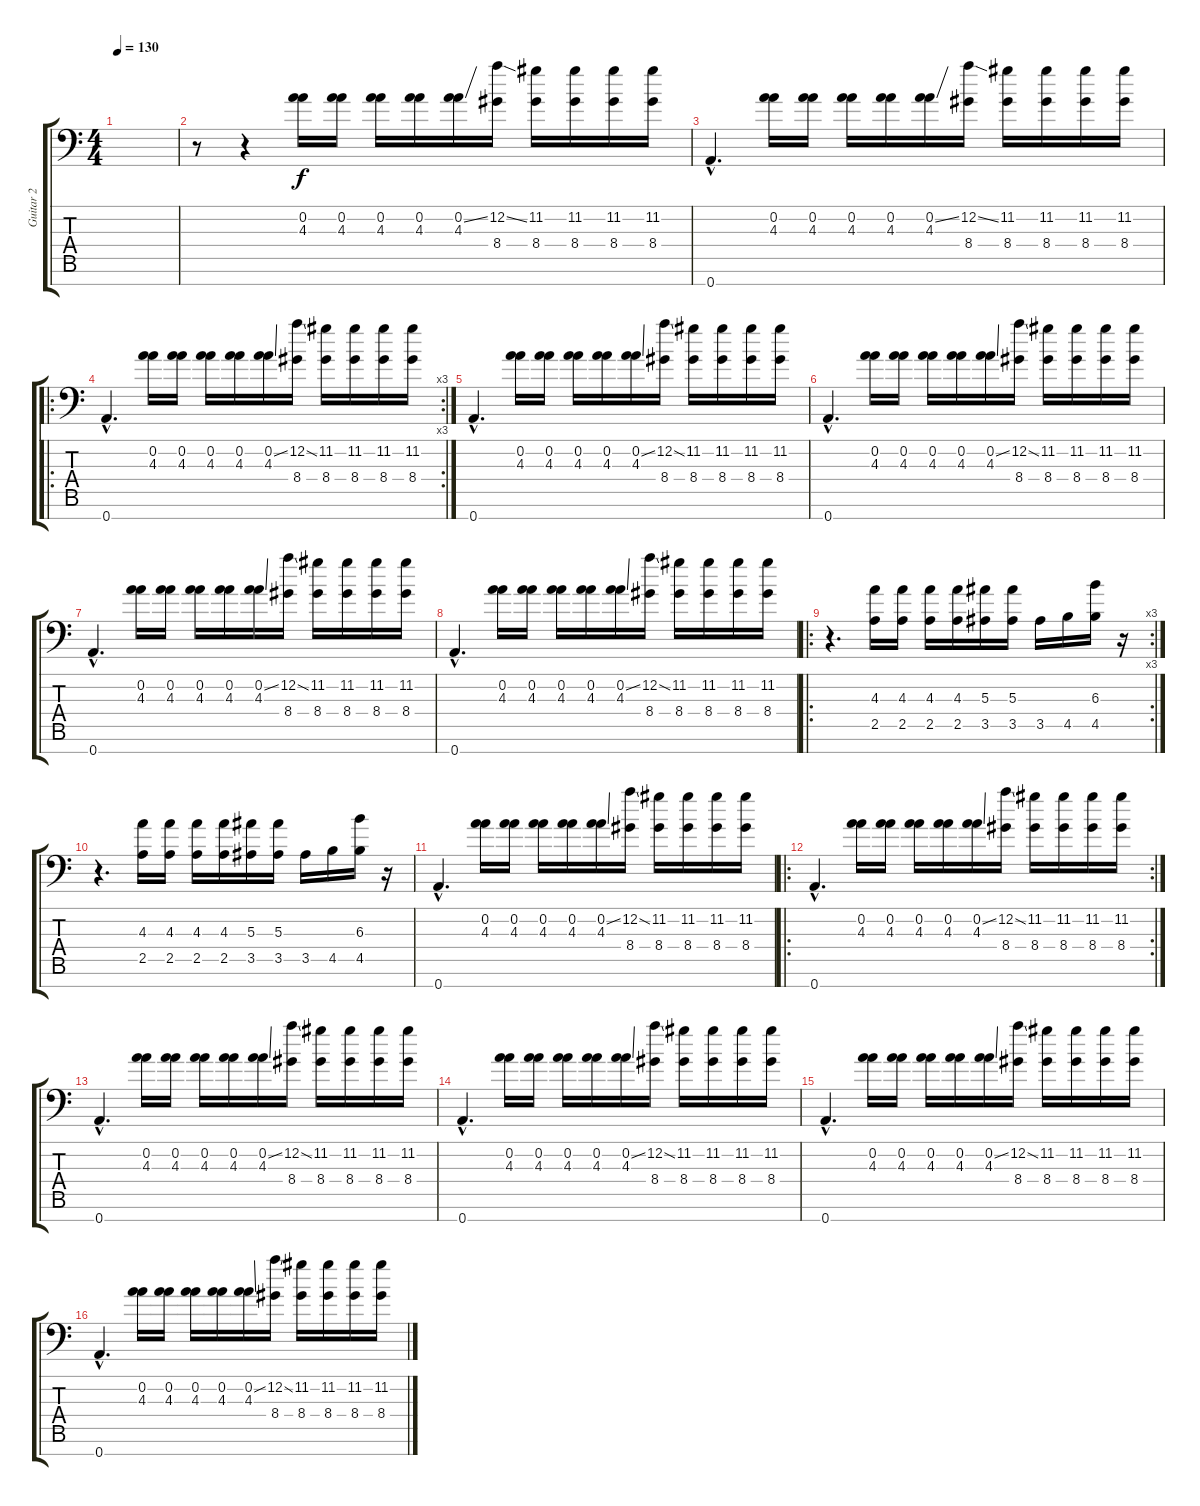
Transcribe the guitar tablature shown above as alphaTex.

\track ("Guitar 2" "Guitar 2") {instrument distortionguitar}
\staff {score tabs}
\tuning (D4 A3 F3 C3 G2 D2 A1) {hide}
\ts (4 4)
\tempo 130
\clef f4
\ks c
|
r.8 r.4 (0.2 4.3).16 (0.2 4.3).16 (0.2 4.3).16 (0.2 4.3).16 (0.2{ss} 4.3).16 (12.2{ss} 8.4).16 (11.2 8.4).16 (11.2 8.4).16 (11.2 8.4).16 (11.2 8.4).16 |
0.7{hac}.4{d} (0.2 4.3).16 (0.2 4.3).16 (0.2 4.3).16 (0.2 4.3).16 (0.2{ss} 4.3).16 (12.2{ss} 8.4).16 (11.2 8.4).16 (11.2 8.4).16 (11.2 8.4).16 (11.2 8.4).16 |
\ro
\rc 3
0.7{hac}.4{d} (0.2 4.3).16 (0.2 4.3).16 (0.2 4.3).16 (0.2 4.3).16 (0.2{ss} 4.3).16 (12.2{ss} 8.4).16 (11.2 8.4).16 (11.2 8.4).16 (11.2 8.4).16 (11.2 8.4).16 |
0.7{hac}.4{d} (0.2 4.3).16 (0.2 4.3).16 (0.2 4.3).16 (0.2 4.3).16 (0.2{ss} 4.3).16 (12.2{ss} 8.4).16 (11.2 8.4).16 (11.2 8.4).16 (11.2 8.4).16 (11.2 8.4).16 |
0.7{hac}.4{d} (0.2 4.3).16 (0.2 4.3).16 (0.2 4.3).16 (0.2 4.3).16 (0.2{ss} 4.3).16 (12.2{ss} 8.4).16 (11.2 8.4).16 (11.2 8.4).16 (11.2 8.4).16 (11.2 8.4).16 |
0.7{hac}.4{d} (0.2 4.3).16 (0.2 4.3).16 (0.2 4.3).16 (0.2 4.3).16 (0.2{ss} 4.3).16 (12.2{ss} 8.4).16 (11.2 8.4).16 (11.2 8.4).16 (11.2 8.4).16 (11.2 8.4).16 |
0.7{hac}.4{d} (0.2 4.3).16 (0.2 4.3).16 (0.2 4.3).16 (0.2 4.3).16 (0.2{ss} 4.3).16 (12.2{ss} 8.4).16 (11.2 8.4).16 (11.2 8.4).16 (11.2 8.4).16 (11.2 8.4).16 |
\ro
\rc 3
r.4{d} (4.3 2.5).16 (4.3 2.5).16 (4.3 2.5).16 (4.3 2.5).16 (5.3 3.5).16 (5.3 3.5).16 3.5.16 4.5.16 (6.3 4.5).16 r.16 |
r.4{d} (4.3 2.5).16 (4.3 2.5).16 (4.3 2.5).16 (4.3 2.5).16 (5.3 3.5).16 (5.3 3.5).16 3.5.16 4.5.16 (6.3 4.5).16 r.16 |
0.7{hac}.4{d} (0.2 4.3).16 (0.2 4.3).16 (0.2 4.3).16 (0.2 4.3).16 (0.2{ss} 4.3).16 (12.2{ss} 8.4).16 (11.2 8.4).16 (11.2 8.4).16 (11.2 8.4).16 (11.2 8.4).16 |
\ro
\rc 2
0.7{hac}.4{d} (0.2 4.3).16 (0.2 4.3).16 (0.2 4.3).16 (0.2 4.3).16 (0.2{ss} 4.3).16 (12.2{ss} 8.4).16 (11.2 8.4).16 (11.2 8.4).16 (11.2 8.4).16 (11.2 8.4).16 |
0.7{hac}.4{d} (0.2 4.3).16 (0.2 4.3).16 (0.2 4.3).16 (0.2 4.3).16 (0.2{ss} 4.3).16 (12.2{ss} 8.4).16 (11.2 8.4).16 (11.2 8.4).16 (11.2 8.4).16 (11.2 8.4).16 |
0.7{hac}.4{d} (0.2 4.3).16 (0.2 4.3).16 (0.2 4.3).16 (0.2 4.3).16 (0.2{ss} 4.3).16 (12.2{ss} 8.4).16 (11.2 8.4).16 (11.2 8.4).16 (11.2 8.4).16 (11.2 8.4).16 |
0.7{hac}.4{d} (0.2 4.3).16 (0.2 4.3).16 (0.2 4.3).16 (0.2 4.3).16 (0.2{ss} 4.3).16 (12.2{ss} 8.4).16 (11.2 8.4).16 (11.2 8.4).16 (11.2 8.4).16 (11.2 8.4).16 |
0.7{hac}.4{d} (0.2 4.3).16 (0.2 4.3).16 (0.2 4.3).16 (0.2 4.3).16 (0.2{ss} 4.3).16 (12.2{ss} 8.4).16 (11.2 8.4).16 (11.2 8.4).16 (11.2 8.4).16 (11.2 8.4).16
